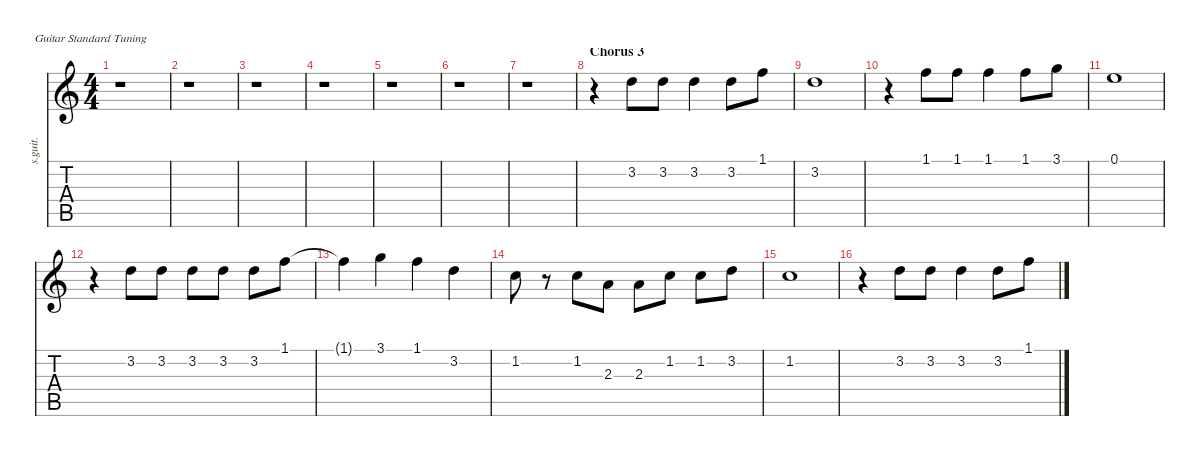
\defaultSystemsLayout 4
\hideDynamics
\bracketExtendMode nobrackets
\track ("Papa Emeritus III" "s.guit.") {instrument voiceoohs}
\staff {score tabs}
\tuning (E4 B3 G3 D3 A2 E2)
\displaytranspose 12
\ts (4 4)
\tempo (130 hide)
\clef g2
\ks c
r.1{dy mf} |
r.1 |
r.1 |
r.1 |
r.1 |
r.1 |
r.1 |
\section ("" "Chorus 3")
r.4 3.2.8{lyrics (0 "") lyrics (1 "") lyrics (2 "") lyrics (3 "") lyrics (4 "")} 3.2.8{lyrics (0 "") lyrics (1 "") lyrics (2 "") lyrics (3 "") lyrics (4 "")} 3.2.4{lyrics (0 "") lyrics (1 "") lyrics (2 "") lyrics (3 "") lyrics (4 "")} 3.2.8{lyrics (0 "") lyrics (1 "") lyrics (2 "") lyrics (3 "") lyrics (4 "")} 1.1.8{lyrics (0 "") lyrics (1 "") lyrics (2 "") lyrics (3 "") lyrics (4 "")} |
3.2.1{lyrics (0 "") lyrics (1 "") lyrics (2 "") lyrics (3 "") lyrics (4 "") dy f} |
r.4 1.1.8{lyrics (0 "") lyrics (1 "") lyrics (2 "") lyrics (3 "") lyrics (4 "") dy mf} 1.1.8{lyrics (0 "") lyrics (1 "") lyrics (2 "") lyrics (3 "") lyrics (4 "")} 1.1.4{lyrics (0 "") lyrics (1 "") lyrics (2 "") lyrics (3 "") lyrics (4 "")} 1.1.8{lyrics (0 "") lyrics (1 "") lyrics (2 "") lyrics (3 "") lyrics (4 "")} 3.1.8{lyrics (0 "") lyrics (1 "") lyrics (2 "") lyrics (3 "") lyrics (4 "")} |
0.1.1{lyrics (0 "") lyrics (1 "") lyrics (2 "") lyrics (3 "") lyrics (4 "")} |
r.4 3.2.8{lyrics (0 "") lyrics (1 "") lyrics (2 "") lyrics (3 "") lyrics (4 "")} 3.2.8{lyrics (0 "") lyrics (1 "") lyrics (2 "") lyrics (3 "") lyrics (4 "")} 3.2.8{lyrics (0 "") lyrics (1 "") lyrics (2 "") lyrics (3 "") lyrics (4 "")} 3.2.8{lyrics (0 "") lyrics (1 "") lyrics (2 "") lyrics (3 "") lyrics (4 "")} 3.2.8{lyrics (0 "") lyrics (1 "") lyrics (2 "") lyrics (3 "") lyrics (4 "")} 1.1.8{lyrics (0 "") lyrics (1 "") lyrics (2 "") lyrics (3 "") lyrics (4 "")} |
1.1{t}.4{lyrics (0 "") lyrics (1 "") lyrics (2 "") lyrics (3 "") lyrics (4 "")} 3.1.4{lyrics (0 "") lyrics (1 "") lyrics (2 "") lyrics (3 "") lyrics (4 "")} 1.1.4{lyrics (0 "") lyrics (1 "") lyrics (2 "") lyrics (3 "") lyrics (4 "")} 3.2.4{lyrics (0 "") lyrics (1 "") lyrics (2 "") lyrics (3 "") lyrics (4 "")} |
1.2.8{lyrics (0 "") lyrics (1 "") lyrics (2 "") lyrics (3 "") lyrics (4 "")} r.8 1.2.8{lyrics (0 "") lyrics (1 "") lyrics (2 "") lyrics (3 "") lyrics (4 "")} 2.3.8{lyrics (0 "") lyrics (1 "") lyrics (2 "") lyrics (3 "") lyrics (4 "")} 2.3.8{lyrics (0 "") lyrics (1 "") lyrics (2 "") lyrics (3 "") lyrics (4 "")} 1.2.8{lyrics (0 "") lyrics (1 "") lyrics (2 "") lyrics (3 "") lyrics (4 "")} 1.2.8{lyrics (0 "") lyrics (1 "") lyrics (2 "") lyrics (3 "") lyrics (4 "")} 3.2.8{lyrics (0 "") lyrics (1 "") lyrics (2 "") lyrics (3 "") lyrics (4 "")} |
1.2.1{lyrics (0 "") lyrics (1 "") lyrics (2 "") lyrics (3 "") lyrics (4 "")} |
r.4 3.2.8{lyrics (0 "") lyrics (1 "") lyrics (2 "") lyrics (3 "") lyrics (4 "")} 3.2.8{lyrics (0 "") lyrics (1 "") lyrics (2 "") lyrics (3 "") lyrics (4 "")} 3.2.4{lyrics (0 "") lyrics (1 "") lyrics (2 "") lyrics (3 "") lyrics (4 "")} 3.2.8{lyrics (0 "") lyrics (1 "") lyrics (2 "") lyrics (3 "") lyrics (4 "")} 1.1.8{lyrics (0 "") lyrics (1 "") lyrics (2 "") lyrics (3 "") lyrics (4 "")}
